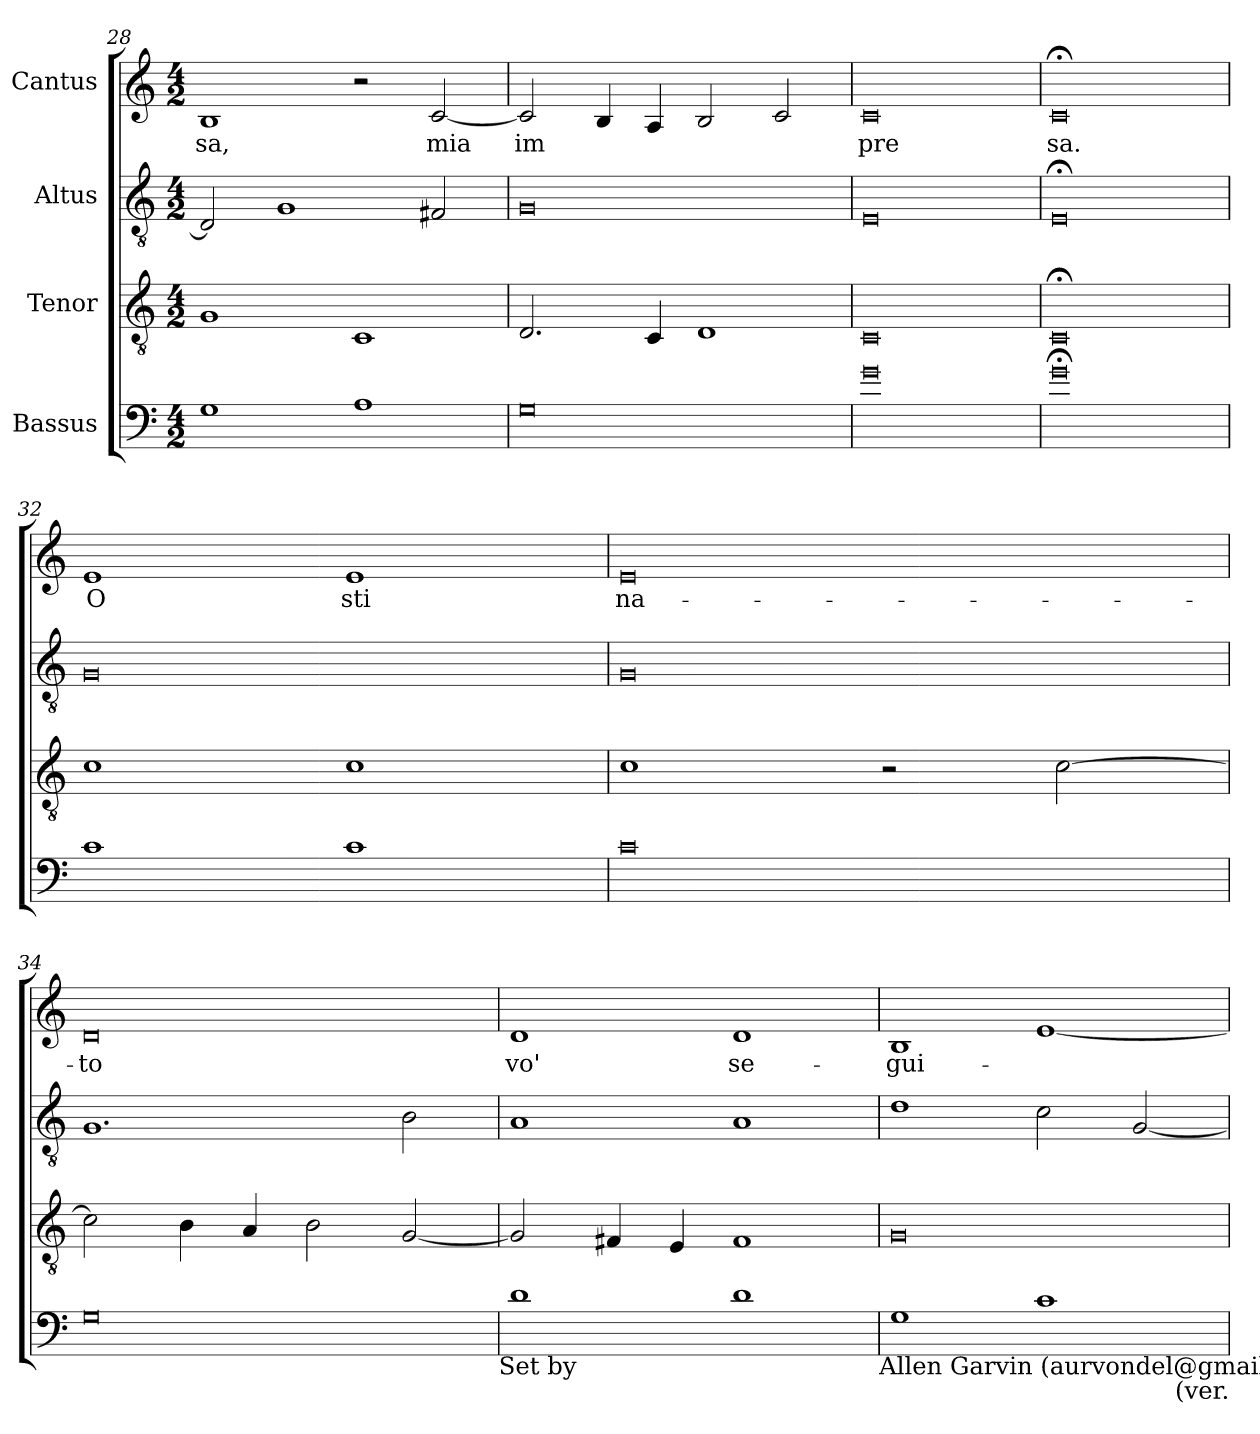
**kern	**kern	**kern	**kern	**text
*part4	*part3	*part2	*part1	*part1
*staff4	*staff3	*staff2	*staff1	*staff1
*I"Bassus	*I"Tenor	*I"Altus	*I"Cantus	*
*clefF4	*clefGv2	*clefGv2	*clefG2	*
*ITrd7c12	*	*	*	*
*k[]	*k[]	*k[]	*k[]	*
*C:	*C:	*C:	*C:	*
*M4/2	*M4/2	*M4/2	*M4/2	*
=28	=28	=28	=28	=28
!	!	!	!	!LO:LY:b
1GG	1G	2D/]	1B	sa,
.	.	1G	.	.
1AA	1C	.	2r	.
!	!	!	!	!LO:LY:b
.	.	2F#/	[<2c/	mia
=29	=29	=29	=29	=29
!	!	!	!	!LO:LY:b
0GG	2.D/	0G	2c/]	im
.	.	.	4B/	.
.	4C/	.	4A/	.
.	1D	.	2B/	.
.	.	.	2c/	.
=30	=30	=30	=30	=30
!	!	!	!	!LO:LY:b
0G	0C	0E	0c	pre
=31	=31	=31	=31	=31
!	!	!	!	!LO:LY:b
0G;<	0C;	0E;	0c;	sa.
=32	=32	=32	=32	=32
!	!	!	!	!LO:LY:b
1C	1c	0G	1e	O
!	!	!	!	!LO:LY:b
1C	1c	.	1e	sti
!!LO:LB:g=z
=33	=33	=33	=33	=33
!	!	!	!	!LO:LY:b
0C	1c	0G	0e	na-
.	2r	.	.	.
.	[>2c\	.	.	.
=34	=34	=34	=34	=34
!	!	!	!	!LO:LY:b
0GG	2c\]	1.G	0d	-to
.	4B\	.	.	.
.	4A/	.	.	.
.	2B\	.	.	.
.	[<2G/	2B\	.	.
!LO:TX:b:t=Set by	!	!	!	!
=35	=35	=35	=35	=35
!	!	!	!	!LO:LY:b
1D	2G/]	1A	1d	vo'
.	4F#/	.	.	.
.	4E/	.	.	.
!	!	!	!	!LO:LY:b
1D	1F#	1A	1d	se-
!LO:TX:b:t=Allen Garvin (aurvondel@gmail.com)	!	!	!	!
=36	=36	=36	=36	=36
!	!	!	!	!LO:LY:b
1GG	0G	1d	1B	-gui-
1C	.	2c\	[<1e	.
.	.	[<2G/	.	.
!LO:TX:b:t=(ver.	!	!	!	!
=	=	=	=	=
*-	*-	*-	*-	*-
